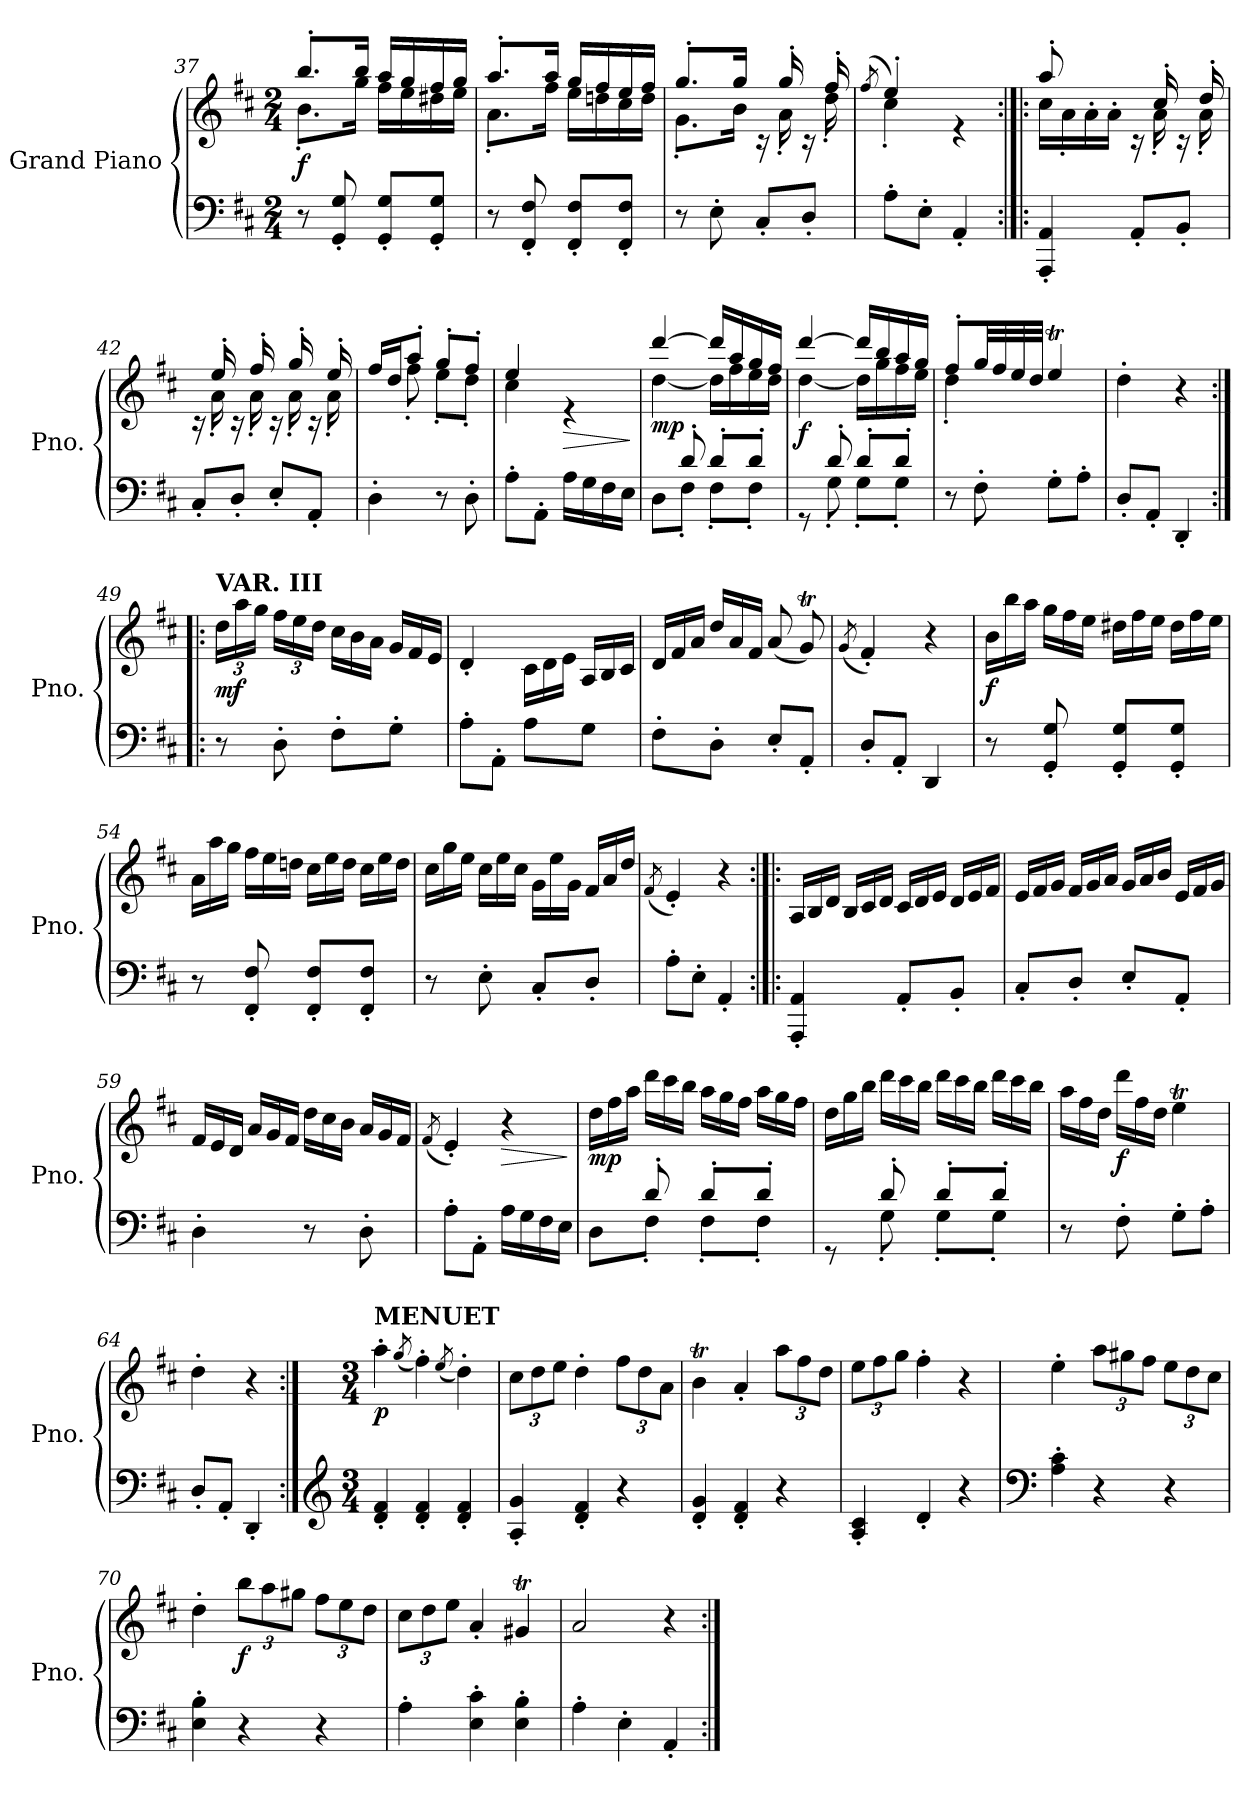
**kern	**kern	**dynam
*part1	*part1	*part1
*staff2	*staff1	*staff1/2
*I"Grand Piano	*	*
*I'Pno.	*	*
!!LO:LB:g=z
*clefF4	*clefG2	*
*k[f#c#]	*k[f#c#]	*
*M2/4	*M2/4	*
=37	=37	=37
*	*^	*
!	!	!	!LO:DY:b
8r	8.bb'/L	8.b'\L	f
8GG/' 8G/'	.	.	.
.	16bb/Jk	16gg\Jk	.
8GG/' 8G/'L	16aa/LL	16ff#\LL	.
.	16gg/	16ee\	.
8GG/' 8G/'J	16ff#/	16dd#X\	.
.	16gg/JJ	16ee\JJ	.
=38	=38	=38	=38
8r	8.aa'/L	8.a'\L	.
8FF#/' 8F#/'	.	.	.
.	16aa/Jk	16ff#\Jk	.
8FF#/' 8F#/'L	16gg/LL	16ee\LL	.
.	16ff#/	16ddn\	.
8FF#/' 8F#/'J	16ee/	16cc#\	.
.	16ff#/JJ	16dd\JJ	.
=39	=39	=39	=39
8r	8.gg'/L	8.g'\L	.
8E'\	.	.	.
.	16gg/Jk	16b\Jk	.
8C#'/L	16rc	16ryy	.
.	16gg'/	16a'\	.
8D'/J	16rc	16ryy	.
.	16ff#'/	16dd'\	.
=40	=40	=40	=40
.	(>8qff#/	.	.
8A'\L	4ee'/)	4cc#'\	.
8E'\J	.	.	.
4AA'/	4re	4ryy	.
!!LO:LB:g=z	!!
=41:|!|:	=41:|!|:	=41:|!|:	=41:|!|:
4AAA/' 4AA/'	8aa'/	16cc#\LL	.
.	.	16a'\	.
.	8ryy	16a'\	.
.	.	16a'\JJ	.
8AA'/L	16rc	16ryy	.
.	16cc#'/	16a'\	.
8BB'/J	16rc	16ryy	.
.	16dd'/	16a'\	.
=42	=42	=42	=42
8C#'/L	16rc	16ryy	.
.	16ee'/	16a'\	.
8D'/J	16rc	16ryy	.
.	16ff#'/	16a'\	.
8E'/L	16rc	16ryy	.
.	16gg'/	16a'\	.
8AA'/J	16rc	16ryy	.
.	16ee'/	16a'\	.
=43	=43	=43	=43
4D'\	16ff#/LL	8ryy	.
.	16dd/J	.	.
.	8aa'/J	8ff#'\	.
8r	8gg'/L	8ee'\L	.
8D'\	8ff#'/J	8dd'\J	.
=44	=44	=44	=44
8A'\L	4ee/	4cc#\	.
8AA'\J	.	.	.
!	!	!	!LO:HP:b
16A\LL	4re	4ryy	>
16G\	.	.	.
16F#\	.	.	.
16E\JJ	.	.	.
*	*v	*v	*
.	.	]
!!LO:LB:g=z
=45	=45	=45
*^	*^	*
!	!	!	!	!LO:DY:b
8ryy	8D\L	[4ddd/	[4dd\	mp
8d'/	8F#'\J	.	.	.
8d'/L	8F#'\L	16ddd/LL]	16dd\LL]	.
.	.	16aa/	16ff#\	.
8d'/J	8F#'\J	16gg/	16ee\	.
.	.	16ff#/JJ	16dd\JJ	.
=46	=46	=46	=46	=46
!	!	!	!	!LO:DY:b
8rGG	8ryy	[4ddd/	[4dd\	f
8d'/	8G'\	.	.	.
8d'/L	8G'\L	16ddd/LL]	16dd\LL]	.
.	.	16bb/	16gg\	.
8d'/J	8G'\J	16aa/	16ff#\	.
.	.	16gg/JJ	16ee\JJ	.
*v	*v	*	*	*
=47	=47	=47	=47
8r	8ff#'/L	4dd'\	.
8F#'\	32gg/LL	.	.
.	32ff#/	.	.
.	32ee/	.	.
.	32dd/JJJ	.	.
8G'\L	4eeT/	4ryy	.
8A'\J	.	.	.
*	*v	*v	*
=48	=48	=48
8D'/L	4dd'\	.
8AA'/J	.	.
4DD'/	4r	.
!!LO:PB:g=z
=49:|!|:	=49:|!|:	=49:|!|:
*	*Xbrackettup	*
!	!LO:TX:a:B:t=VAR. III	!
!	!	!LO:DY:b
8r	24dd\LL	mf
.	24aa\	.
.	24gg\JJ	.
8D'\	24ff#\LL	.
.	24ee\	.
.	24dd\JJ	.
*	*Xtuplet	*
8F#'\L	24cc#\LL	.
.	24b\	.
.	24a\JJ	.
8G'\J	24g/LL	.
.	24f#/	.
.	24e/JJ	.
=50	=50	=50
8A'\L	4d'/	.
8AA'\J	.	.
8A\L	24c#\LL	.
.	24d\	.
.	24e\JJ	.
8G\J	24A/LL	.
.	24B/	.
.	24c#/JJ	.
=51	=51	=51
8F#'\L	24d/LL	.
.	24f#/	.
.	24a/JJ	.
8D'\J	24dd/LL	.
.	24a/	.
.	24f#/JJ	.
8E'/L	(8a/	.
8AA'/J	8gT/)	.
=52	=52	=52
.	(>8qg/	.
8D'/L	4f#'/)	.
8AA'/J	.	.
4DD/	4r	.
!!LO:LB:g=z
=53	=53	=53
!	!	!LO:DY:b
8r	24b\LL	f
.	24bb\	.
.	24aa\JJ	.
8GG/' 8G/'	24gg\LL	.
.	24ff#\	.
.	24ee\JJ	.
8GG/' 8G/'L	24dd#X\LL	.
.	24ff#\	.
.	24ee\JJ	.
8GG/' 8G/'J	24dd#\LL	.
.	24ff#\	.
.	24ee\JJ	.
=54	=54	=54
8r	24a\LL	.
.	24aa\	.
.	24gg\JJ	.
8FF#/' 8F#/'	24ff#\LL	.
.	24ee\	.
.	24ddn\JJ	.
8FF#/' 8F#/'L	24cc#\LL	.
.	24ee\	.
.	24dd\JJ	.
8FF#/' 8F#/'J	24cc#\LL	.
.	24ee\	.
.	24dd\JJ	.
=55	=55	=55
8r	24cc#\LL	.
.	24gg\	.
.	24ee\JJ	.
8E'\	24cc#\LL	.
.	24ee\	.
.	24cc#\JJ	.
8C#'/L	24g\LL	.
.	24ee\	.
.	24g\JJ	.
8D'/J	24f#/LL	.
.	24a/	.
.	24dd/JJ	.
=56	=56	=56
.	(>8qf#/	.
8A'\L	4e'/)	.
8E'\J	.	.
4AA'/	4r	.
!!LO:LB:g=z
=57:|!|:	=57:|!|:	=57:|!|:
4AAA/' 4AA/'	24A/LL	.
.	24B/	.
.	24d/JJ	.
.	24B/LL	.
.	24c#/	.
.	24d/JJ	.
8AA'/L	24c#/LL	.
.	24d/	.
.	24e/JJ	.
8BB'/J	24d/LL	.
.	24e/	.
.	24f#/JJ	.
=58	=58	=58
8C#'/L	24e/LL	.
.	24f#/	.
.	24g/JJ	.
8D'/J	24f#/LL	.
.	24g/	.
.	24a/JJ	.
8E'/L	24g/LL	.
.	24a/	.
.	24b/JJ	.
8AA'/J	24e/LL	.
.	24f#/	.
.	24g/JJ	.
=59	=59	=59
4D'\	24f#/LL	.
.	24e/	.
.	24d/JJ	.
.	24a/LL	.
.	24g/	.
.	24f#/JJ	.
8r	24dd\LL	.
.	24cc#\	.
.	24b\JJ	.
8D'\	24a/LL	.
.	24g/	.
.	24f#/JJ	.
=60	=60	=60
.	(>8qf#/	.
8A'\L	4e'/)	.
8AA'\J	.	.
!	!	!LO:HP:b
16A\LL	4r	>
16G\	.	.
16F#\	.	.
16E\JJ	.	.
.	.	]
!!LO:LB:g=z
=61	=61	=61
*^	*	*
!	!	!	!LO:DY:b
8ryy	8D\L	24dd\LL	mp
.	.	24ff#\	.
.	.	24aa\JJ	.
8d'/	8F#'\J	24ddd\LL	.
.	.	24ccc#\	.
.	.	24bb\JJ	.
8d'/L	8F#'\L	24aa\LL	.
.	.	24gg\	.
.	.	24ff#\JJ	.
8d'/J	8F#'\J	24aa\LL	.
.	.	24gg\	.
.	.	24ff#\JJ	.
=62	=62	=62	=62
8rGG	8ryy	24dd\LL	.
.	.	24gg\	.
.	.	24bb\JJ	.
8d'/	8G'\	24ddd\LL	.
.	.	24ccc#\	.
.	.	24bb\JJ	.
8d'/L	8G'\L	24ddd\LL	.
.	.	24ccc#\	.
.	.	24bb\JJ	.
8d'/J	8G'\J	24ddd\LL	.
.	.	24ccc#\	.
.	.	24bb\JJ	.
*v	*v	*	*
=63	=63	=63
8r	24aa\LL	.
.	24ff#\	.
.	24dd\JJ	.
!	!	!LO:DY:b
8F#'\	24ddd\LL	f
.	24ff#\	.
.	24dd\JJ	.
8G'\L	4eeT\	.
8A'\J	.	.
=64	=64	=64
8D'/L	4dd'\	.
8AA'/J	.	.
4DD'/	4r	.
!!LO:PB:g=z
=65:|!	=65:|!	=65:|!
*clefG2	*	*
*M3/4	*M3/4	*
!	!LO:TX:a:B:t=MENUET	!
!	!	!LO:DY:b
4d/' 4f#/'	4aa'\	p
.	(8qgg/	.
4d/' 4f#/'	4ff#'\)	.
.	(8qee/	.
4d/' 4f#/'	4dd'\)	.
=66	=66	=66
*	*tuplet	*
4A/' 4g/'	12cc#\L	.
.	12dd\	.
.	12ee\J	.
4d/' 4f#/'	4dd'\	.
4r	12ff#\L	.
.	12dd\	.
.	12a\J	.
=67	=67	=67
4d/' 4g/'	4bT\	.
4d/' 4f#/'	4a'/	.
4r	12aa\L	.
.	12ff#\	.
.	12dd\J	.
=68	=68	=68
4A/' 4c#/'	12ee\L	.
.	12ff#\	.
.	12gg\J	.
4d'/	4ff#'\	.
4r	4r	.
!!LO:LB:g=z
=69	=69	=69
*clefF4	*	*
4A\' 4c#\'	4ee'\	.
4r	12aa\L	.
.	12gg#X\	.
.	12ff#\J	.
4r	12ee\L	.
.	12dd\	.
.	12cc#\J	.
=70	=70	=70
4E\' 4B\'	4dd'\	.
!	!	!LO:DY:b
4r	12bb\L	f
.	12aa\	.
.	12gg#X\J	.
4r	12ff#\L	.
.	12ee\	.
.	12dd\J	.
=71	=71	=71
4A'\	12cc#\L	.
.	12dd\	.
.	12ee\J	.
4E\' 4c#\'	4a'/	.
4E\' 4B\'	4g#Xt/	.
=72	=72	=72
4A'\	2a/	.
4E'\	.	.
4AA'/	4r	.
=:|!	=:|!	=:|!
*-	*-	*-
